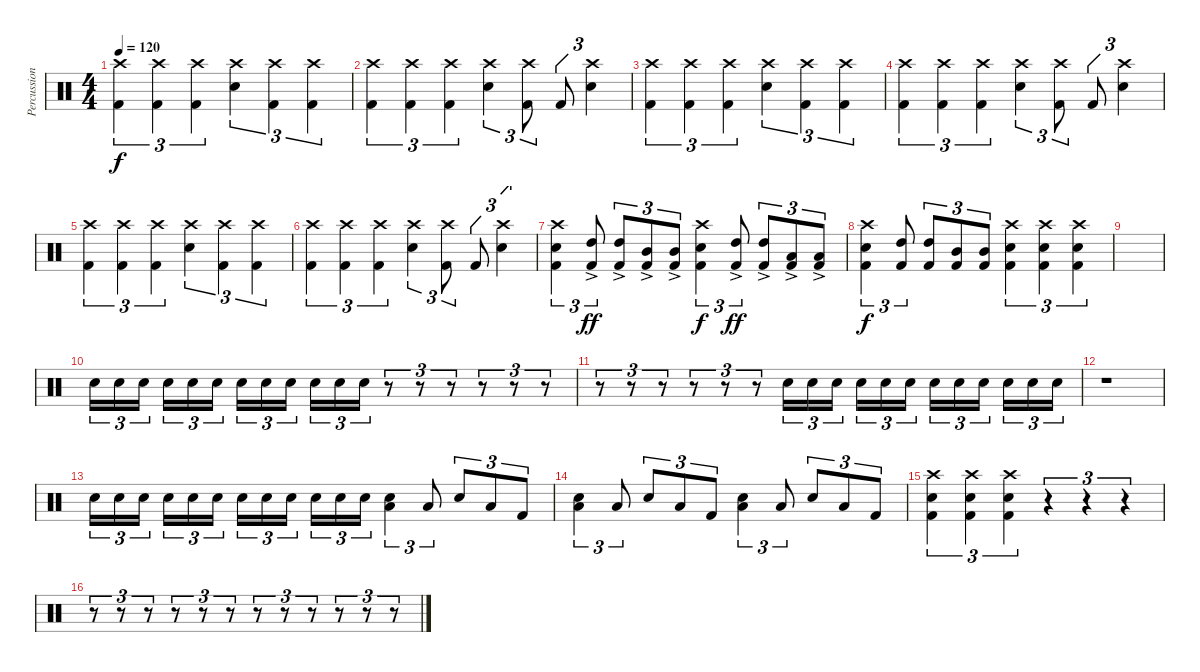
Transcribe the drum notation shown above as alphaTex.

\track ("Percussion" "Percussion") {instrument percussion}
\staff {score}
\articulation defaults
\ts (4 4)
\tempo 120
\clef neutral
\ks c
("Crash high (hit)" "Kick (hit) 2").4{tu (3 2) dy f} ("Crash high (hit)" "Kick (hit) 2").4{tu (3 2)} ("Crash high (hit)" "Kick (hit) 2").4{tu (3 2)} ("Crash high (hit)" "Electric Snare (hit)").4{tu (3 2)} ("Crash high (hit)" "Kick (hit) 2").4{tu (3 2)} ("Crash high (hit)" "Kick (hit) 2").4{tu (3 2)} |
("Crash high (hit)" "Kick (hit) 2").4{tu (3 2)} ("Crash high (hit)" "Kick (hit) 2").4{tu (3 2)} ("Crash high (hit)" "Kick (hit) 2").4{tu (3 2)} ("Crash high (hit)" "Electric Snare (hit)").4{tu (3 2)} ("Crash high (hit)" "Kick (hit) 2").8{tu (3 2)} "Kick (hit) 2".8{tu (3 2)} ("Crash high (hit)" "Electric Snare (hit)").4{tu (3 2)} |
("Crash high (hit)" "Kick (hit) 2").4{tu (3 2)} ("Crash high (hit)" "Kick (hit) 2").4{tu (3 2)} ("Crash high (hit)" "Kick (hit) 2").4{tu (3 2)} ("Crash high (hit)" "Electric Snare (hit)").4{tu (3 2)} ("Crash high (hit)" "Kick (hit) 2").4{tu (3 2)} ("Crash high (hit)" "Kick (hit) 2").4{tu (3 2)} |
("Crash high (hit)" "Kick (hit) 2").4{tu (3 2)} ("Crash high (hit)" "Kick (hit) 2").4{tu (3 2)} ("Crash high (hit)" "Kick (hit) 2").4{tu (3 2)} ("Crash high (hit)" "Electric Snare (hit)").4{tu (3 2)} ("Crash high (hit)" "Kick (hit) 2").8{tu (3 2)} "Kick (hit) 2".8{tu (3 2)} ("Crash high (hit)" "Electric Snare (hit)").4{tu (3 2)} |
("Crash high (hit)" "Kick (hit) 2").4{tu (3 2)} ("Crash high (hit)" "Kick (hit) 2").4{tu (3 2)} ("Crash high (hit)" "Kick (hit) 2").4{tu (3 2)} ("Crash high (hit)" "Electric Snare (hit)").4{tu (3 2)} ("Crash high (hit)" "Kick (hit) 2").4{tu (3 2)} ("Crash high (hit)" "Kick (hit) 2").4{tu (3 2)} |
("Crash high (hit)" "Kick (hit) 2").4{tu (3 2)} ("Crash high (hit)" "Kick (hit) 2").4{tu (3 2)} ("Crash high (hit)" "Kick (hit) 2").4{tu (3 2)} ("Crash high (hit)" "Electric Snare (hit)").4{tu (3 2)} ("Crash high (hit)" "Kick (hit) 2").8{tu (3 2)} "Kick (hit) 2".8{tu (3 2)} ("Crash high (hit)" "Electric Snare (hit)").4{tu (3 2)} |
("Crash high (hit)" "Electric Snare (hit)" "Kick (hit) 2").4{tu (3 2)} ("High Tom (hit)"{ac} "Kick (hit) 2").8{tu (3 2) dy ff} ("High Tom (hit)"{ac} "Kick (hit) 2").8{tu (3 2)} ("Mid Tom (hit)"{ac} "Kick (hit) 2").8{tu (3 2)} ("Mid Tom (hit)"{ac} "Kick (hit) 2").8{tu (3 2)} ("Crash high (hit)" "Electric Snare (hit)" "Kick (hit) 2").4{tu (3 2) dy f} ("High Tom (hit)"{ac} "Kick (hit) 2").8{tu (3 2) dy ff} ("High Tom (hit)"{ac} "Kick (hit) 2").8{tu (3 2)} ("Low Tom (hit)"{ac} "Kick (hit) 2").8{tu (3 2)} ("Low Tom (hit)"{ac} "Kick (hit) 2").8{tu (3 2)} |
("Crash high (hit)" "Electric Snare (hit)" "Kick (hit) 2").4{tu (3 2) dy f} ("High Tom (hit)" "Kick (hit) 2").8{tu (3 2)} ("High Tom (hit)" "Kick (hit) 2").8{tu (3 2)} ("Mid Tom (hit)" "Kick (hit) 2").8{tu (3 2)} ("Mid Tom (hit)" "Kick (hit) 2").8{tu (3 2)} ("Crash high (hit)" "Electric Snare (hit)" "Kick (hit) 2").4{tu (3 2)} ("Crash high (hit)" "Electric Snare (hit)" "Kick (hit) 2").4{tu (3 2)} ("Crash high (hit)" "Electric Snare (hit)" "Kick (hit) 2").4{tu (3 2)} |
|
"Electric Snare (hit)".16{tu (3 2)} "Electric Snare (hit)".16{tu (3 2)} "Electric Snare (hit)".16{tu (3 2) beam splitsecondary} "Electric Snare (hit)".16{tu (3 2)} "Electric Snare (hit)".16{tu (3 2)} "Electric Snare (hit)".16{tu (3 2)} "Electric Snare (hit)".16{tu (3 2)} "Electric Snare (hit)".16{tu (3 2)} "Electric Snare (hit)".16{tu (3 2) beam splitsecondary} "Electric Snare (hit)".16{tu (3 2)} "Electric Snare (hit)".16{tu (3 2)} "Electric Snare (hit)".16{tu (3 2)} r.8{tu (3 2)} r.8{tu (3 2)} r.8{tu (3 2)} r.8{tu (3 2)} r.8{tu (3 2)} r.8{tu (3 2)} |
r.8{tu (3 2)} r.8{tu (3 2)} r.8{tu (3 2)} r.8{tu (3 2)} r.8{tu (3 2)} r.8{tu (3 2)} "Electric Snare (hit)".16{tu (3 2)} "Electric Snare (hit)".16{tu (3 2)} "Electric Snare (hit)".16{tu (3 2) beam splitsecondary} "Electric Snare (hit)".16{tu (3 2)} "Electric Snare (hit)".16{tu (3 2)} "Electric Snare (hit)".16{tu (3 2)} "Electric Snare (hit)".16{tu (3 2)} "Electric Snare (hit)".16{tu (3 2)} "Electric Snare (hit)".16{tu (3 2) beam splitsecondary} "Electric Snare (hit)".16{tu (3 2)} "Electric Snare (hit)".16{tu (3 2)} "Electric Snare (hit)".16{tu (3 2)} |
r.1 |
"Electric Snare (hit)".16{tu (3 2)} "Electric Snare (hit)".16{tu (3 2)} "Electric Snare (hit)".16{tu (3 2) beam splitsecondary} "Electric Snare (hit)".16{tu (3 2)} "Electric Snare (hit)".16{tu (3 2)} "Electric Snare (hit)".16{tu (3 2)} "Electric Snare (hit)".16{tu (3 2)} "Electric Snare (hit)".16{tu (3 2)} "Electric Snare (hit)".16{tu (3 2) beam splitsecondary} "Electric Snare (hit)".16{tu (3 2)} "Electric Snare (hit)".16{tu (3 2)} "Electric Snare (hit)".16{tu (3 2)} ("Low Tom (hit)" "Electric Snare (hit)").4{tu (3 2)} "Low Tom (hit)".8{tu (3 2)} "Electric Snare (hit)".8{tu (3 2)} "Low Tom (hit)".8{tu (3 2)} "Kick (hit) 2".8{tu (3 2)} |
("Low Tom (hit)" "Electric Snare (hit)").4{tu (3 2)} "Low Tom (hit)".8{tu (3 2)} "Electric Snare (hit)".8{tu (3 2)} "Low Tom (hit)".8{tu (3 2)} "Kick (hit) 2".8{tu (3 2)} ("Low Tom (hit)" "Electric Snare (hit)").4{tu (3 2)} "Low Tom (hit)".8{tu (3 2)} "Electric Snare (hit)".8{tu (3 2)} "Low Tom (hit)".8{tu (3 2)} "Kick (hit) 2".8{tu (3 2)} |
("Crash high (hit)" "Electric Snare (hit)" "Kick (hit) 2").4{tu (3 2)} ("Crash high (hit)" "Electric Snare (hit)" "Kick (hit) 2").4{tu (3 2)} ("Crash high (hit)" "Electric Snare (hit)" "Kick (hit) 2").4{tu (3 2)} r.4{tu (3 2)} r.4{tu (3 2)} r.4{tu (3 2)} |
r.8{tu (3 2)} r.8{tu (3 2)} r.8{tu (3 2)} r.8{tu (3 2)} r.8{tu (3 2)} r.8{tu (3 2)} r.8{tu (3 2)} r.8{tu (3 2)} r.8{tu (3 2)} r.8{tu (3 2)} r.8{tu (3 2)} r.8{tu (3 2)}
